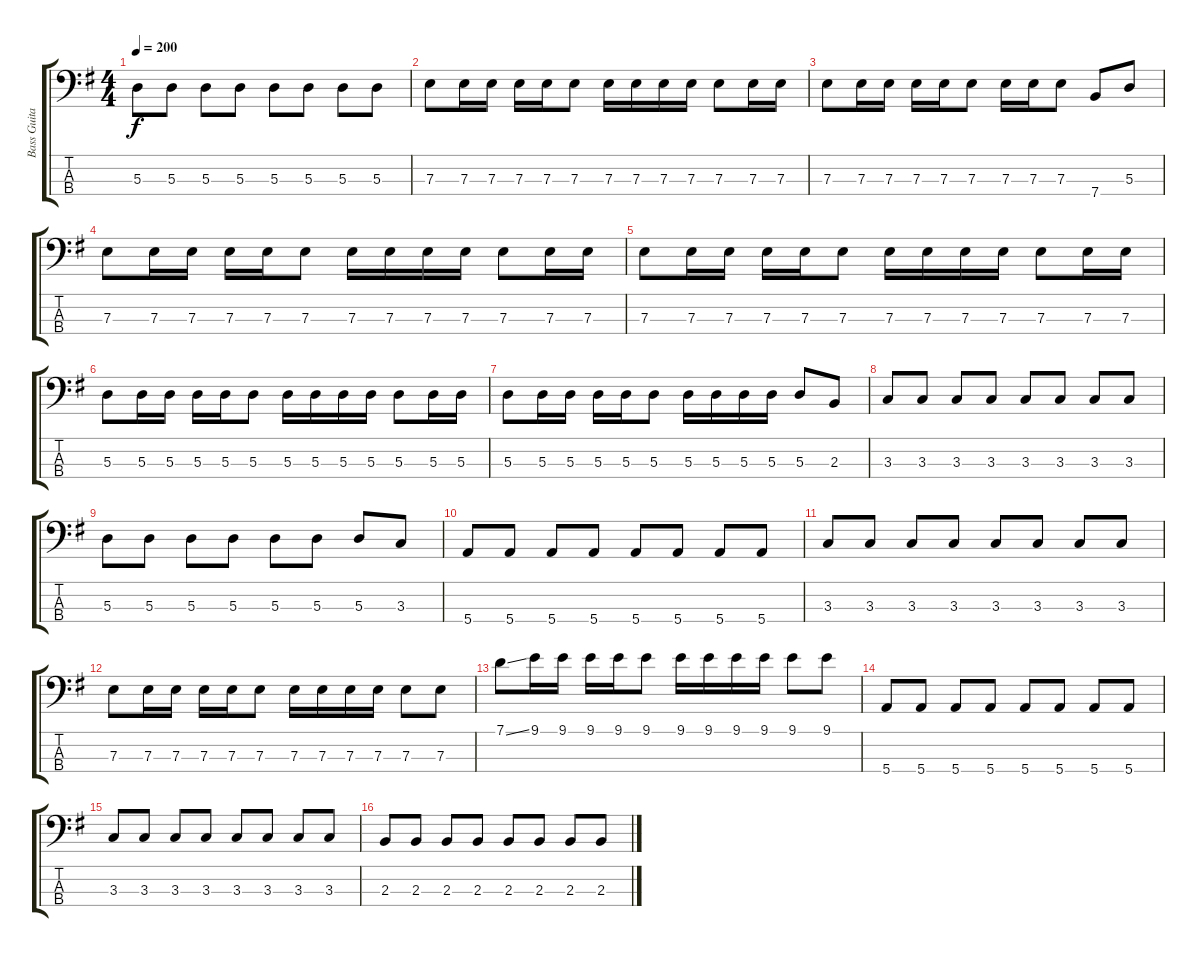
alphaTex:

\track ("Bass Guitar" "Bass Guita") {instrument electricbasspick}
\staff {score tabs}
\tuning (G2 D2 A1 E1) {hide}
\ts (4 4)
\tempo 200
\clef f4
\ks g
5.3.8{dy f} 5.3.8 5.3.8 5.3.8 5.3.8 5.3.8 5.3.8 5.3.8 |
7.3.8 7.3.16 7.3.16 7.3.16 7.3.16 7.3.8 7.3.16 7.3.16 7.3.16 7.3.16 7.3.8 7.3.16 7.3.16 |
7.3.8 7.3.16 7.3.16 7.3.16 7.3.16 7.3.8 7.3.16 7.3.16 7.3.8 7.4.8 5.3.8 |
7.3.8 7.3.16 7.3.16 7.3.16 7.3.16 7.3.8 7.3.16 7.3.16 7.3.16 7.3.16 7.3.8 7.3.16 7.3.16 |
7.3.8 7.3.16 7.3.16 7.3.16 7.3.16 7.3.8 7.3.16 7.3.16 7.3.16 7.3.16 7.3.8 7.3.16 7.3.16 |
5.3.8 5.3.16 5.3.16 5.3.16 5.3.16 5.3.8 5.3.16 5.3.16 5.3.16 5.3.16 5.3.8 5.3.16 5.3.16 |
5.3.8 5.3.16 5.3.16 5.3.16 5.3.16 5.3.8 5.3.16 5.3.16 5.3.16 5.3.16 5.3.8 2.3.8 |
3.3.8 3.3.8 3.3.8 3.3.8 3.3.8 3.3.8 3.3.8 3.3.8 |
5.3.8 5.3.8 5.3.8 5.3.8 5.3.8 5.3.8 5.3.8 3.3.8 |
5.4.8 5.4.8 5.4.8 5.4.8 5.4.8 5.4.8 5.4.8 5.4.8 |
3.3.8 3.3.8 3.3.8 3.3.8 3.3.8 3.3.8 3.3.8 3.3.8 |
7.3.8 7.3.16 7.3.16 7.3.16 7.3.16 7.3.8 7.3.16 7.3.16 7.3.16 7.3.16 7.3.8 7.3.8 |
7.1{ss}.8 9.1.16 9.1.16 9.1.16 9.1.16 9.1.8 9.1.16 9.1.16 9.1.16 9.1.16 9.1.8 9.1.8 |
5.4.8 5.4.8 5.4.8 5.4.8 5.4.8 5.4.8 5.4.8 5.4.8 |
3.3.8 3.3.8 3.3.8 3.3.8 3.3.8 3.3.8 3.3.8 3.3.8 |
2.3.8 2.3.8 2.3.8 2.3.8 2.3.8 2.3.8 2.3.8 2.3.8
